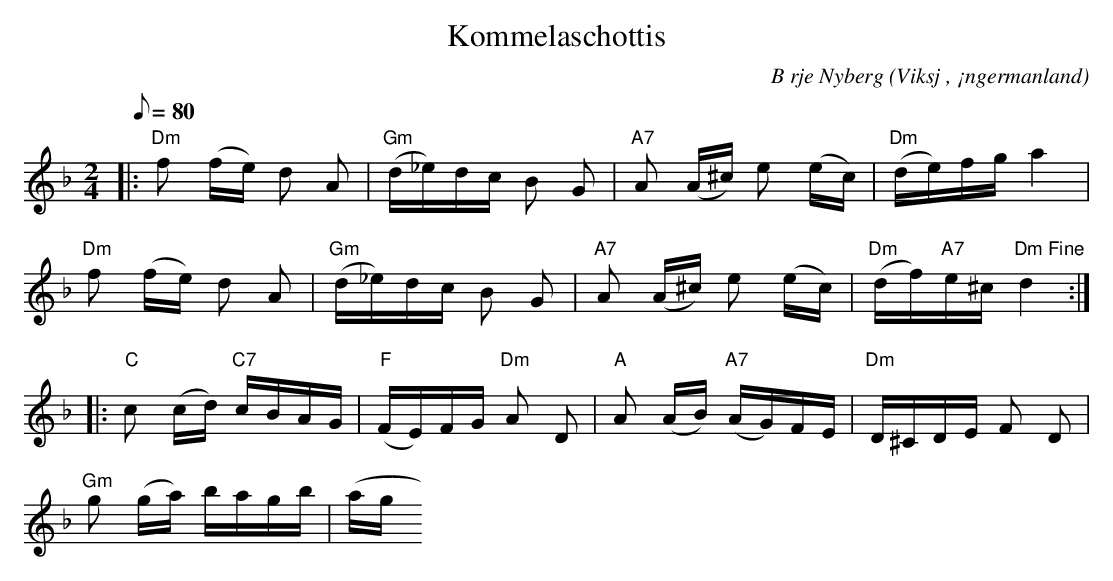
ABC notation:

X:1
T:Kommelaschottis
C:B rje Nyberg
O:Viksj , ¡ngermanland
M:2/4
L:1/8
Q:80
K:Dm
|: "Dm"f (f/2e/2) d A | "Gm"(d/2_e/2)d/2c/2 B G | "A7"A (A/2^c/2) e (e/2c/2) |"Dm"(d/2e/2)f/2g/2 a2 |
"Dm"f (f/2e/2) d A | "Gm" (d/2_e/2)d/2c/2 B G | "A7"A (A/2^c/2) e (e/2c/2) | "Dm"(d/2f/2)"A7"e/2^c/2 "Dm Fine"d2::
"C"c (c/2d/2) "C7"c/2B/2A/2G/2 | "F"(F/2E/2)F/2G/2 "Dm"A D | "A"A (A/2B/2) "A7"(A/2G/2)F/2E/2 | "Dm"D/2^C/2D/2E/2 F D |
"Gm"g (g/2a/2) b/2a/2g/2b/2 | (a/2g/")f/2e/2 f d |
